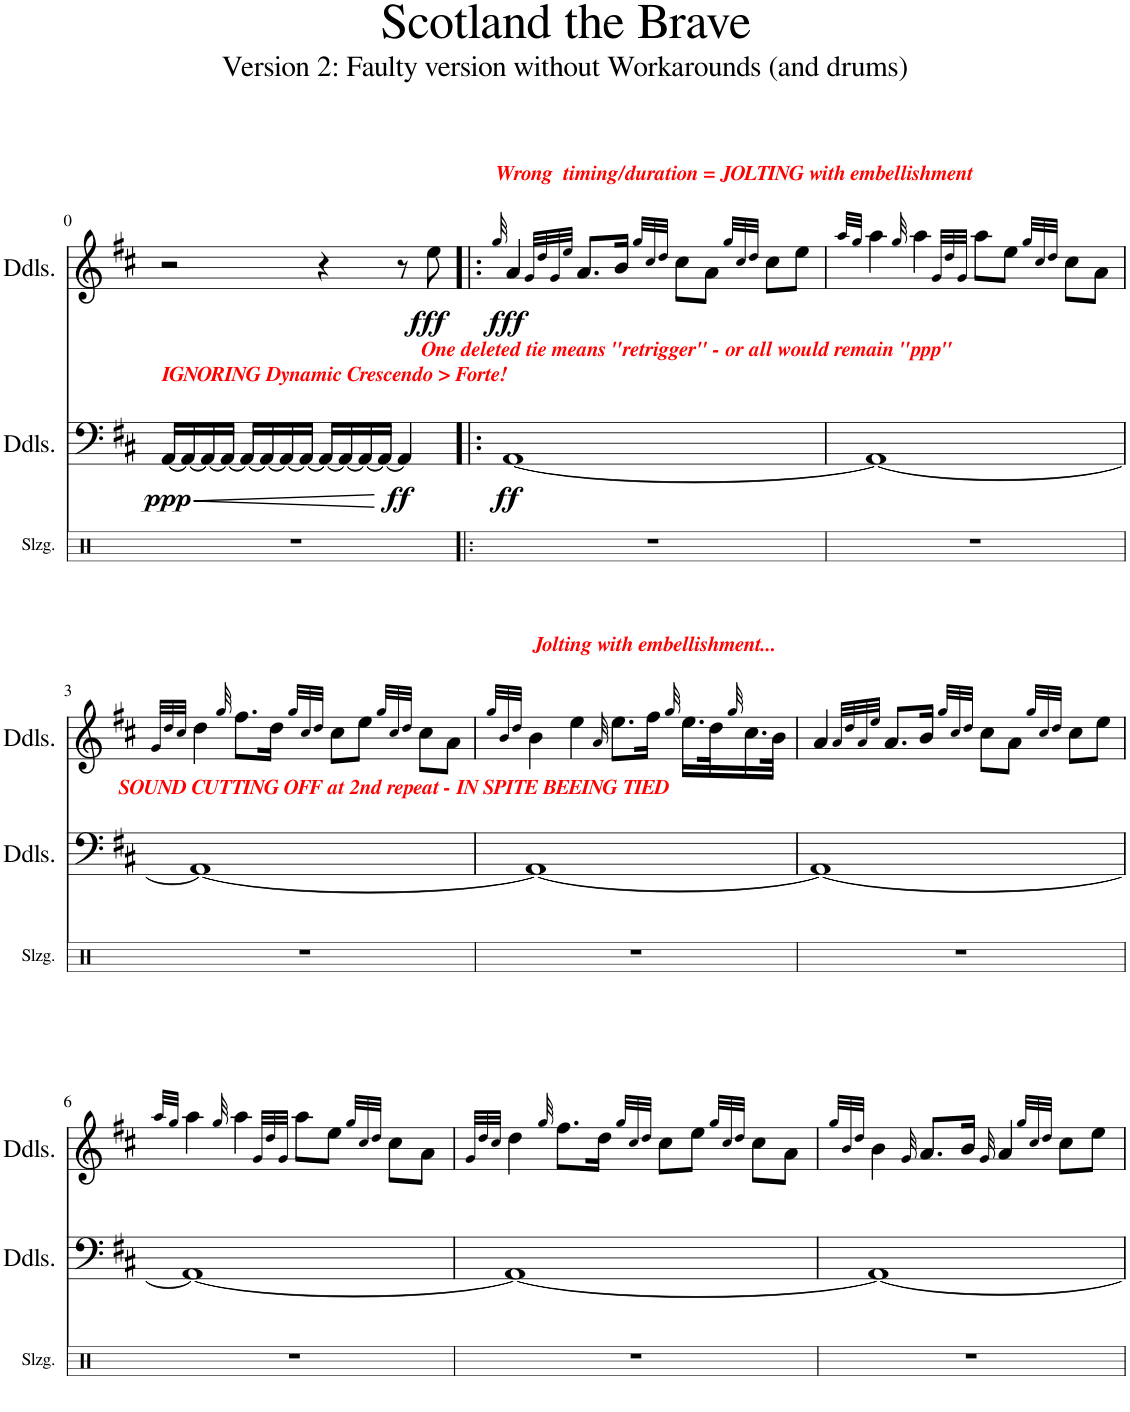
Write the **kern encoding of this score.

**kern	**kern	**dynam	**kern	**dynam	**kern	**dynam
*part4	*part3	*part3	*part2	*part2	*part1	*part1
*staff4	*staff3	*staff3	*staff2	*staff2	*staff1	*staff1
*I"Schlagzeug	*I"Dudelsack	*	*I"Dudelsack	*	*I"Dudelsack	*
*I'Slzg.	*I'Ddls.	*	*I'Ddls.	*	*I'Ddls.	*
!!LO:PB:g=z
*clefX	*clefF4	*	*clefF4	*	*clefG2	*
*k[]	*k[f#c#]	*	*k[f#c#]	*	*k[f#c#]	*
*M4/4	*M4/4	*	*M4/4	*	*M4/4	*
=	=	=	=	=	=	=
!	!	!	!LO:TX:a:Bi:color=#FF0000:t=IGNORING Dynamic Crescendo > Forte!	!	!	!
!	!	!	!	!LO:HP:b	!	!
!	!	!	!	!LO:DY:n=1:b	!	!
1r	64r	.	[16AA/LL	< ppp	2r	.
!	!	!LO:HP:b	!	!	!	!
!	!	!LO:DY:n=1:b	!	!	!	!
.	[16AA/LL	< ppp	.	.	.	.
.	.	.	16AA/_	.	.	.
.	16AA/J_	.	.	.	.	.
.	.	.	16AA/_	.	.	.
.	16AA/L_	.	.	.	.	.
.	.	.	16AA/JJ_	.	.	.
.	16AA/JJ_	.	.	.	.	.
.	.	.	16AA/LL_	.	.	.
.	16AA/LL_	.	.	.	.	.
.	.	.	16AA/_	.	.	.
.	16AA/J_	.	.	.	.	.
.	.	.	16AA/_	.	.	.
.	16AA/L_	.	.	.	.	.
.	.	.	16AA/JJ_	.	.	.
.	16AA/JJ_	.	.	.	.	.
.	.	.	16AA/LL_	.	4r	.
.	16AA/LL_	.	.	.	.	.
.	.	.	16AA/_	.	.	.
.	16AA/J_	.	.	.	.	.
.	.	.	16AA/_	.	.	.
.	16AA/L_	.	.	.	.	.
.	.	.	16AA/JJ_	.	.	.
.	16AA/JJ_	.	.	.	.	.
!	!	!	!	!LO:DY:n=2:b	!	!
.	.	.	4AA/]	[ ff	8r	.
!	!	!LO:DY:n=2:b	!	!	!	!
.	8AA/L_	[ ff	.	.	.	.
!	!	!	!	!	!	!LO:DY:b
.	.	.	.	.	8ee\	fff
.	16..AA/Jk]	.	.	.	.	.
=1!|:	=1!|:	=1!|:	=1!|:	=1!|:	=1!|:	=1!|:
*stria5	*stria5	*	*	*	*	*
.	.	.	.	.	32qgg/	.
!	!	!	!	!	!LO:TX:a:Bi:color=#FF0000:t=Wrong  timing/duration = JOLTING with embellishment	!
!	!	!	!LO:TX:a:Bi:color=#FF0000:t=One deleted tie means "retrigger" - or all would remain "ppp"	!	!	!
!	!	!LO:DY:b	!	!LO:DY:b	!	!LO:DY:b
1r	[64AA	ff	[1AA	ff	4a/	fff
.	2..AA_	.	.	.	.	.
.	.	.	.	.	32qg/LLL	.
.	.	.	.	.	32qdd/	.
.	.	.	.	.	32qg/	.
.	.	.	.	.	32qee/JJJ	.
.	.	.	.	.	8.a/L	.
.	.	.	.	.	16b/Jk	.
.	.	.	.	.	32qgg/LLL	.
.	.	.	.	.	32qcc#/	.
.	.	.	.	.	32qdd/JJJ	.
.	.	.	.	.	8cc#\L	.
.	.	.	.	.	8a\J	.
.	.	.	.	.	32qgg/LLL	.
.	.	.	.	.	32qcc#/	.
.	.	.	.	.	32qdd/JJJ	.
.	.	.	.	.	8cc#\L	.
.	.	.	.	.	8ee\J	.
.	16..AA_	.	.	.	.	.
=2	=2	=2	=2	=2	=2	=2
.	.	.	.	.	32qaa/LLL	.
.	.	.	.	.	32qgg/JJJ	.
1r	64AA_	.	1AA_	.	4aa\	.
.	2..AA_	.	.	.	.	.
.	.	.	.	.	32qgg/	.
.	.	.	.	.	4aa\	.
.	.	.	.	.	32qg/LLL	.
.	.	.	.	.	32qdd/	.
.	.	.	.	.	32qg/JJJ	.
.	.	.	.	.	8aa\L	.
.	.	.	.	.	8ee\J	.
.	.	.	.	.	32qgg/LLL	.
.	.	.	.	.	32qcc#/	.
.	.	.	.	.	32qdd/JJJ	.
.	.	.	.	.	8cc#\L	.
.	.	.	.	.	8a\J	.
.	16..AA_	.	.	.	.	.
!!LO:LB:g=z
=3	=3	=3	=3	=3	=3	=3
.	.	.	.	.	32qg/LLL	.
.	.	.	.	.	32qdd/	.
.	.	.	.	.	32qcc#/JJJ	.
!	!	!	!LO:TX:a:Bi:color=#FF0000:t=SOUND CUTTING OFF at 2nd repeat - IN SPITE BEEING TIED	!	!	!
1r	64AA_	.	1AA_	.	4dd\	.
.	2..AA_	.	.	.	.	.
.	.	.	.	.	32qgg/	.
.	.	.	.	.	8.ff#\L	.
.	.	.	.	.	16dd\Jk	.
.	.	.	.	.	32qgg/LLL	.
.	.	.	.	.	32qcc#/	.
.	.	.	.	.	32qdd/JJJ	.
.	.	.	.	.	8cc#\L	.
.	.	.	.	.	8ee\J	.
.	.	.	.	.	32qgg/LLL	.
.	.	.	.	.	32qcc#/	.
.	.	.	.	.	32qdd/JJJ	.
.	.	.	.	.	8cc#\L	.
.	.	.	.	.	8a\J	.
.	16..AA_	.	.	.	.	.
=4	=4	=4	=4	=4	=4	=4
.	.	.	.	.	32qgg/LLL	.
.	.	.	.	.	32qb/	.
.	.	.	.	.	32qdd/JJJ	.
!	!	!	!	!	!LO:TX:a:Bi:color=#FF0000:t=Jolting with embellishment...	!
1r	64AA_	.	1AA_	.	4b\	.
.	2..AA_	.	.	.	.	.
.	.	.	.	.	4ee\	.
.	.	.	.	.	32qa/	.
.	.	.	.	.	8.ee\L	.
.	.	.	.	.	16ff#\Jk	.
.	.	.	.	.	32qgg/	.
.	.	.	.	.	16.ee\LL	.
.	.	.	.	.	32dd\K	.
.	.	.	.	.	32qgg/	.
.	.	.	.	.	16.cc#\	.
.	16..AA_	.	.	.	.	.
.	.	.	.	.	32b\JJk	.
=5	=5	=5	=5	=5	=5	=5
1r	64AA_	.	1AA_	.	4a/	.
.	2..AA_	.	.	.	.	.
.	.	.	.	.	32qa/LLL	.
.	.	.	.	.	32qdd/	.
.	.	.	.	.	32qa/	.
.	.	.	.	.	32qee/JJJ	.
.	.	.	.	.	8.a/L	.
.	.	.	.	.	16b/Jk	.
.	.	.	.	.	32qgg/LLL	.
.	.	.	.	.	32qcc#/	.
.	.	.	.	.	32qdd/JJJ	.
.	.	.	.	.	8cc#\L	.
.	.	.	.	.	8a\J	.
.	.	.	.	.	32qgg/LLL	.
.	.	.	.	.	32qcc#/	.
.	.	.	.	.	32qdd/JJJ	.
.	.	.	.	.	8cc#\L	.
.	.	.	.	.	8ee\J	.
.	16..AA_	.	.	.	.	.
!!LO:LB:g=z
=6	=6	=6	=6	=6	=6	=6
.	.	.	.	.	32qaa/LLL	.
.	.	.	.	.	32qgg/JJJ	.
1r	64AA_	.	1AA_	.	4aa\	.
.	2..AA_	.	.	.	.	.
.	.	.	.	.	32qgg/	.
.	.	.	.	.	4aa\	.
.	.	.	.	.	32qg/LLL	.
.	.	.	.	.	32qdd/	.
.	.	.	.	.	32qg/JJJ	.
.	.	.	.	.	8aa\L	.
.	.	.	.	.	8ee\J	.
.	.	.	.	.	32qgg/LLL	.
.	.	.	.	.	32qcc#/	.
.	.	.	.	.	32qdd/JJJ	.
.	.	.	.	.	8cc#\L	.
.	.	.	.	.	8a\J	.
.	16..AA_	.	.	.	.	.
=7	=7	=7	=7	=7	=7	=7
.	.	.	.	.	32qg/LLL	.
.	.	.	.	.	32qdd/	.
.	.	.	.	.	32qcc#/JJJ	.
1r	64AA_	.	1AA_	.	4dd\	.
.	2..AA_	.	.	.	.	.
.	.	.	.	.	32qgg/	.
.	.	.	.	.	8.ff#\L	.
.	.	.	.	.	16dd\Jk	.
.	.	.	.	.	32qgg/LLL	.
.	.	.	.	.	32qcc#/	.
.	.	.	.	.	32qdd/JJJ	.
.	.	.	.	.	8cc#\L	.
.	.	.	.	.	8ee\J	.
.	.	.	.	.	32qgg/LLL	.
.	.	.	.	.	32qcc#/	.
.	.	.	.	.	32qdd/JJJ	.
.	.	.	.	.	8cc#\L	.
.	.	.	.	.	8a\J	.
.	16..AA_	.	.	.	.	.
=8	=8	=8	=8	=8	=8	=8
.	.	.	.	.	32qgg/LLL	.
.	.	.	.	.	32qb/	.
.	.	.	.	.	32qdd/JJJ	.
1r	64AA_	.	1AA_	.	4b\	.
.	2..AA_	.	.	.	.	.
.	.	.	.	.	32qg/	.
.	.	.	.	.	8.a/L	.
.	.	.	.	.	16b/Jk	.
.	.	.	.	.	32qg/	.
.	.	.	.	.	4a/	.
.	.	.	.	.	32qgg/LLL	.
.	.	.	.	.	32qcc#/	.
.	.	.	.	.	32qdd/JJJ	.
.	.	.	.	.	8cc#\L	.
.	.	.	.	.	8ee\J	.
.	16..AA_	.	.	.	.	.
=	=	=	=	=	=	=
*-	*-	*-	*-	*-	*-	*-
